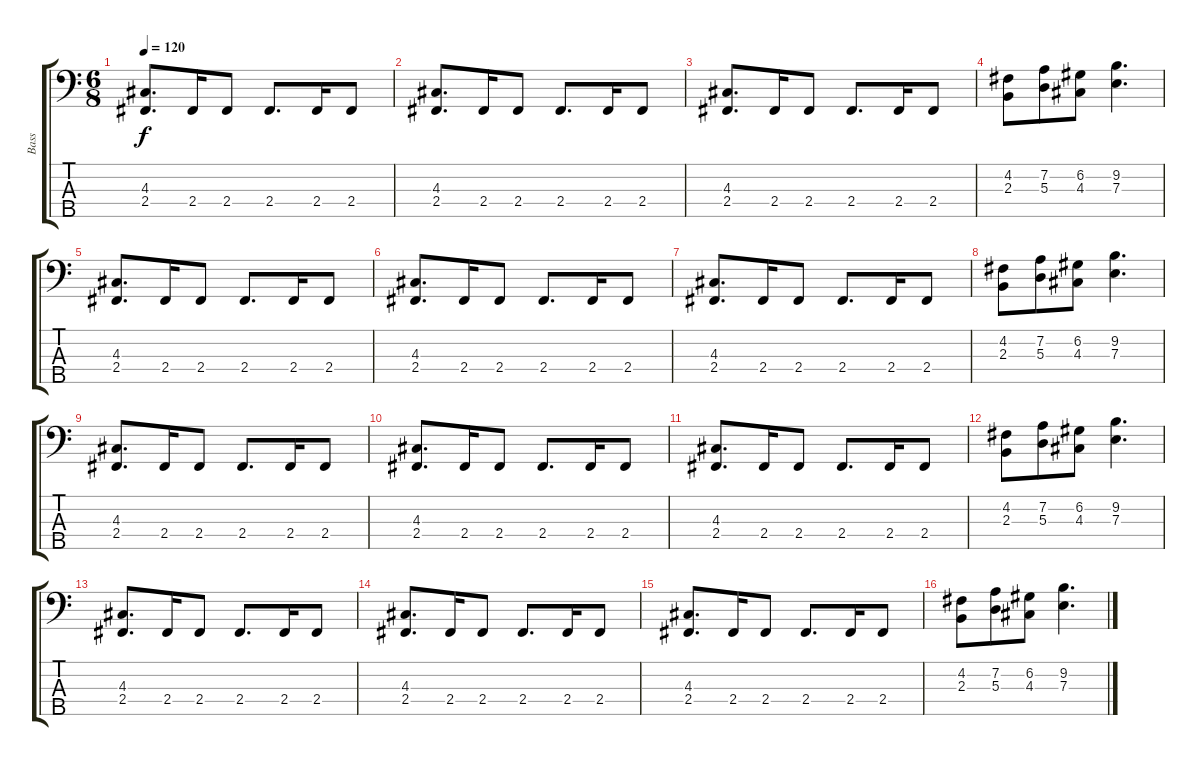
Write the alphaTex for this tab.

\track ("Bass" "Bass") {instrument electricbassfinger}
\staff {score tabs}
\tuning (G2 D2 A1 E1 B0) {hide}
\ts (6 8)
\tempo 120
\clef f4
\ks c
(4.3 2.4).8{d dy f} 2.4.16 2.4.8 2.4.8{d} 2.4.16 2.4.8 |
(4.3 2.4).8{d} 2.4.16 2.4.8 2.4.8{d} 2.4.16 2.4.8 |
(4.3 2.4).8{d} 2.4.16 2.4.8 2.4.8{d} 2.4.16 2.4.8 |
(4.2 2.3).8 (7.2 5.3).8 (6.2 4.3).8 (9.2 7.3).4{d} |
(4.3 2.4).8{d} 2.4.16 2.4.8 2.4.8{d} 2.4.16 2.4.8 |
(4.3 2.4).8{d} 2.4.16 2.4.8 2.4.8{d} 2.4.16 2.4.8 |
(4.3 2.4).8{d} 2.4.16 2.4.8 2.4.8{d} 2.4.16 2.4.8 |
(4.2 2.3).8 (7.2 5.3).8 (6.2 4.3).8 (9.2 7.3).4{d} |
(4.3 2.4).8{d} 2.4.16 2.4.8 2.4.8{d} 2.4.16 2.4.8 |
(4.3 2.4).8{d} 2.4.16 2.4.8 2.4.8{d} 2.4.16 2.4.8 |
(4.3 2.4).8{d} 2.4.16 2.4.8 2.4.8{d} 2.4.16 2.4.8 |
(4.2 2.3).8 (7.2 5.3).8 (6.2 4.3).8 (9.2 7.3).4{d} |
(4.3 2.4).8{d} 2.4.16 2.4.8 2.4.8{d} 2.4.16 2.4.8 |
(4.3 2.4).8{d} 2.4.16 2.4.8 2.4.8{d} 2.4.16 2.4.8 |
(4.3 2.4).8{d} 2.4.16 2.4.8 2.4.8{d} 2.4.16 2.4.8 |
(4.2 2.3).8 (7.2 5.3).8 (6.2 4.3).8 (9.2 7.3).4{d}
